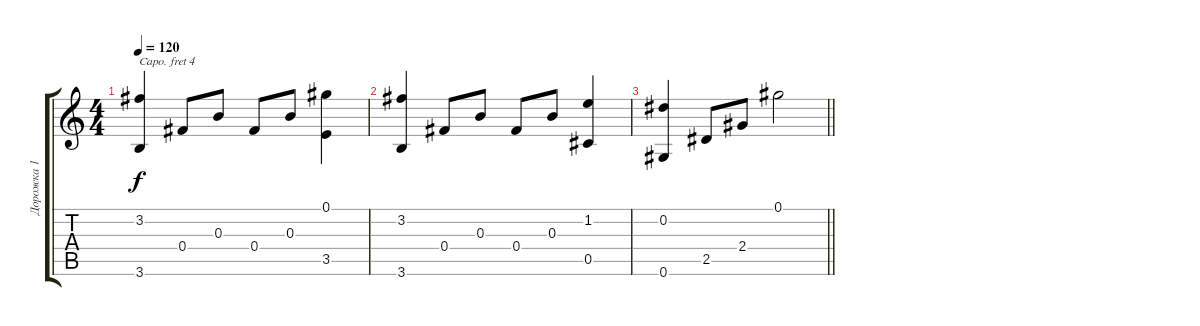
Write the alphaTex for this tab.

\track ("Дорожка 1" "Дорожка 1") {instrument acousticguitarsteel}
\staff {score tabs}
\capo 4
\tuning (E4 B3 G3 D3 A2 E2) {hide}
\ts (4 4)
\tempo 120
\clef g2
\ks c
(3.2 3.6).4{dy f} 0.4.8 0.3.8 0.4.8 0.3.8 (0.1 3.5).4 |
(3.2 3.6).4 0.4.8 0.3.8 0.4.8 0.3.8 (1.2 0.5).4 |
\barLineRight lightlight
(0.2 0.6).4 2.5.8 2.4.8 0.1.2
